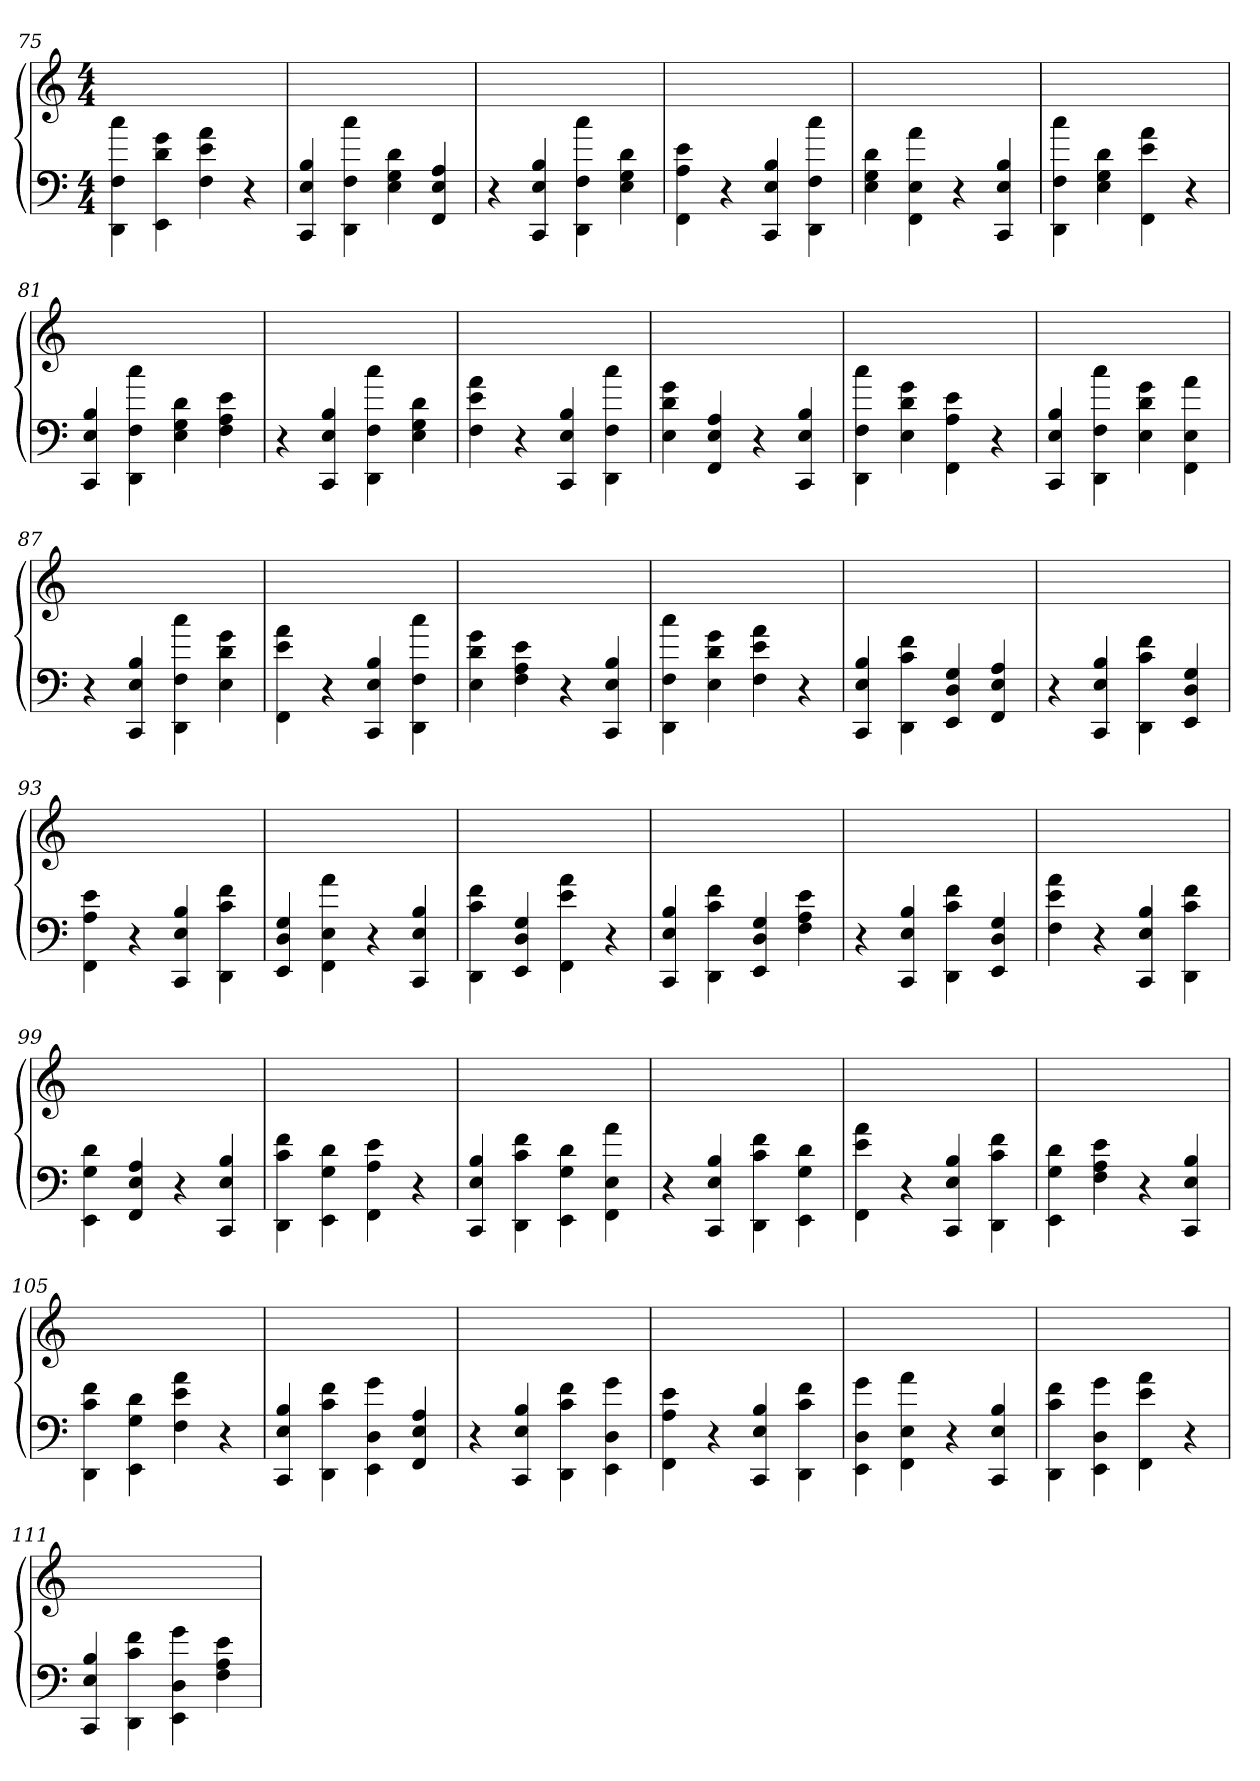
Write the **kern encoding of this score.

**kern	**kern
*part2	*part1
*staff2	*staff1
*clefF4	*clefG2
*k[]	*k[]
*C:	*C:
*M4/4	*M4/4
=75	=75
4DD 4F 4cc	1ryy
4EE 4d 4g	.
4F 4e 4a	.
4r	.
=76	=76
4CC 4E 4B	1ryy
4DD 4F 4cc	.
4E 4G 4d	.
4FF 4E 4A	.
=77	=77
4r	1ryy
4CC 4E 4B	.
4DD 4F 4cc	.
4E 4G 4d	.
=78	=78
4FF 4A 4e	1ryy
4r	.
4CC 4E 4B	.
4DD 4F 4cc	.
=79	=79
4E 4G 4d	1ryy
4FF 4E 4a	.
4r	.
4CC 4E 4B	.
=80	=80
4DD 4F 4cc	1ryy
4E 4G 4d	.
4FF 4e 4a	.
4r	.
=81	=81
4CC 4E 4B	1ryy
4DD 4F 4cc	.
4E 4G 4d	.
4F 4A 4e	.
=82	=82
4r	1ryy
4CC 4E 4B	.
4DD 4F 4cc	.
4E 4G 4d	.
=83	=83
4F 4e 4a	1ryy
4r	.
4CC 4E 4B	.
4DD 4F 4cc	.
=84	=84
4E 4d 4g	1ryy
4FF 4E 4A	.
4r	.
4CC 4E 4B	.
=85	=85
4DD 4F 4cc	1ryy
4E 4d 4g	.
4FF 4A 4e	.
4r	.
=86	=86
4CC 4E 4B	1ryy
4DD 4F 4cc	.
4E 4d 4g	.
4FF 4E 4a	.
=87	=87
4r	1ryy
4CC 4E 4B	.
4DD 4F 4cc	.
4E 4d 4g	.
=88	=88
4FF 4e 4a	1ryy
4r	.
4CC 4E 4B	.
4DD 4F 4cc	.
=89	=89
4E 4d 4g	1ryy
4F 4A 4e	.
4r	.
4CC 4E 4B	.
=90	=90
4DD 4F 4cc	1ryy
4E 4d 4g	.
4F 4e 4a	.
4r	.
=91	=91
4CC 4E 4B	1ryy
4DD 4c 4f	.
4EE 4D 4G	.
4FF 4E 4A	.
=92	=92
4r	1ryy
4CC 4E 4B	.
4DD 4c 4f	.
4EE 4D 4G	.
=93	=93
4FF 4A 4e	1ryy
4r	.
4CC 4E 4B	.
4DD 4c 4f	.
=94	=94
4EE 4D 4G	1ryy
4FF 4E 4a	.
4r	.
4CC 4E 4B	.
=95	=95
4DD 4c 4f	1ryy
4EE 4D 4G	.
4FF 4e 4a	.
4r	.
=96	=96
4CC 4E 4B	1ryy
4DD 4c 4f	.
4EE 4D 4G	.
4F 4A 4e	.
=97	=97
4r	1ryy
4CC 4E 4B	.
4DD 4c 4f	.
4EE 4D 4G	.
=98	=98
4F 4e 4a	1ryy
4r	.
4CC 4E 4B	.
4DD 4c 4f	.
=99	=99
4EE 4G 4d	1ryy
4FF 4E 4A	.
4r	.
4CC 4E 4B	.
=100	=100
4DD 4c 4f	1ryy
4EE 4G 4d	.
4FF 4A 4e	.
4r	.
=101	=101
4CC 4E 4B	1ryy
4DD 4c 4f	.
4EE 4G 4d	.
4FF 4E 4a	.
=102	=102
4r	1ryy
4CC 4E 4B	.
4DD 4c 4f	.
4EE 4G 4d	.
=103	=103
4FF 4e 4a	1ryy
4r	.
4CC 4E 4B	.
4DD 4c 4f	.
=104	=104
4EE 4G 4d	1ryy
4F 4A 4e	.
4r	.
4CC 4E 4B	.
=105	=105
4DD 4c 4f	1ryy
4EE 4G 4d	.
4F 4e 4a	.
4r	.
=106	=106
4CC 4E 4B	1ryy
4DD 4c 4f	.
4EE 4D 4g	.
4FF 4E 4A	.
=107	=107
4r	1ryy
4CC 4E 4B	.
4DD 4c 4f	.
4EE 4D 4g	.
=108	=108
4FF 4A 4e	1ryy
4r	.
4CC 4E 4B	.
4DD 4c 4f	.
=109	=109
4EE 4D 4g	1ryy
4FF 4E 4a	.
4r	.
4CC 4E 4B	.
=110	=110
4DD 4c 4f	1ryy
4EE 4D 4g	.
4FF 4e 4a	.
4r	.
=111	=111
4CC 4E 4B	1ryy
4DD 4c 4f	.
4EE 4D 4g	.
4F 4A 4e	.
=	=
*-	*-
